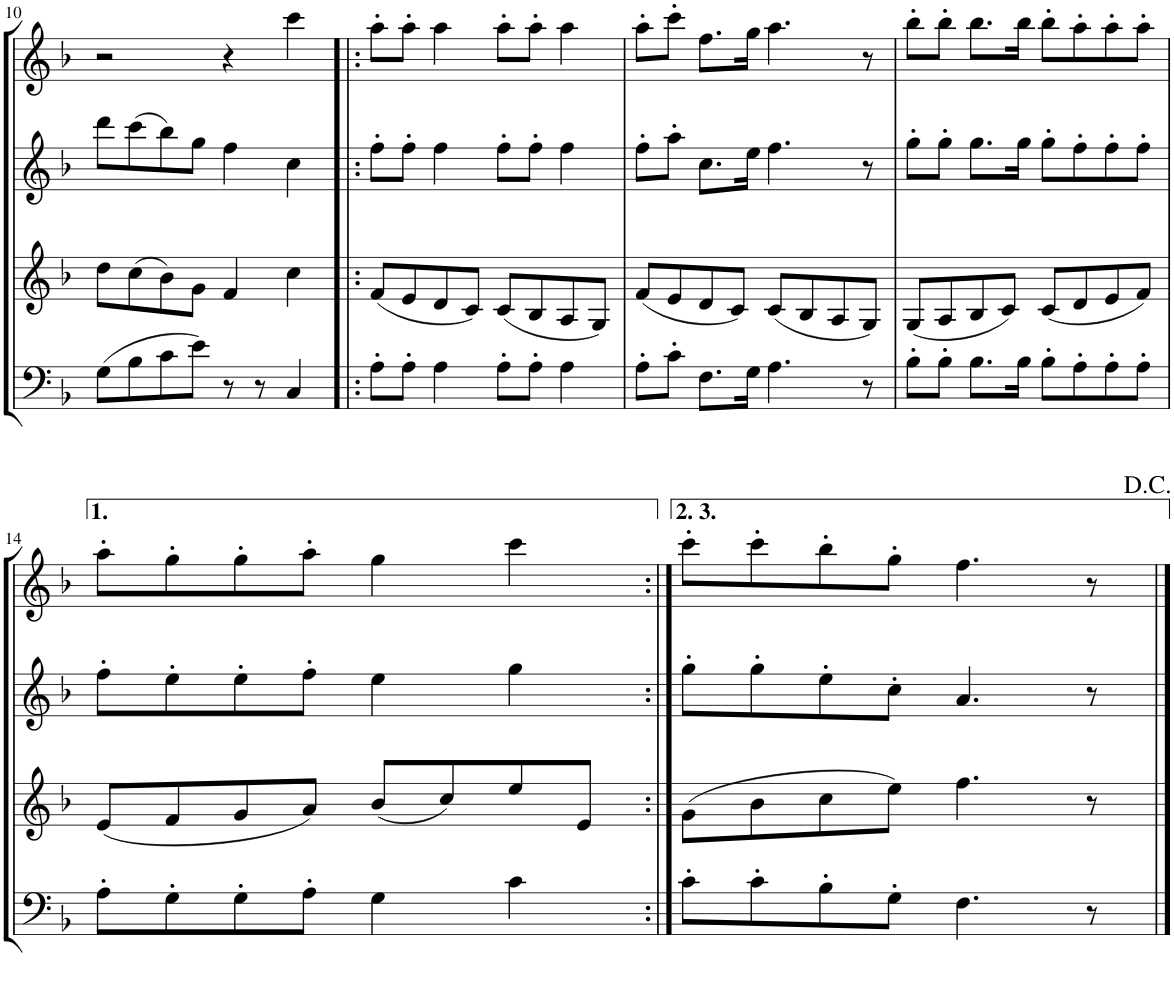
**kern	**kern	**kern	**kern
*part4	*part3	*part2	*part1
*staff4	*staff3	*staff2	*staff1
*I"Bassoon	*I"Bb Clarinet	*I"Oboe	*I"Flute
*I'Bsn	*I'Cl	*I'Ob	*I'Fl
!!LO:PB:g=z
*clefF4	*clefG2	*clefG2	*clefG2
*	*ITrd1c2	*	*
*k[b-]	*k[b-]	*k[b-]	*k[b-]
*M4/4	*M4/4	*M4/4	*M4/4
=10	=10	=10	=10
(8G\L	8dd\L	8ddd\L	2r
8B-\	(8cc\	(8ccc\	.
8c\	8b-\)	8bb-\)	.
8e\J)	8g\J	8gg\J	.
8r	4f/	4ff\	4r
8r	.	.	.
4C/	4cc\	4cc\	4ccc\
=11!|:	=11!|:	=11!|:	=11!|:
8A'\L	(8f/L	8ff'\L	8aa'\L
8A'\J	8e/	8ff'\J	8aa'\J
4A\	8d/	4ff\	4aa\
.	8c/J)	.	.
8A'\L	(8c/L	8ff'\L	8aa'\L
8A'\J	8B-/	8ff'\J	8aa'\J
4A\	8A/	4ff\	4aa\
.	8G/J)	.	.
=12	=12	=12	=12
8A'\L	(8f/L	8ff'\L	8aa'\L
8c'\J	8e/	8aa'\J	8ccc'\J
8.F\L	8d/	8.cc\L	8.ff\L
.	8c/J)	.	.
16G\Jk	.	16ee\Jk	16gg\Jk
4.A\	(8c/L	4.ff\	4.aa\
.	8B-/	.	.
.	8A/	.	.
8r	8G/J)	8r	8r
=13	=13	=13	=13
8B-'\L	(8G/L	8gg'\L	8bb-'\L
8B-'\J	8A/	8gg'\J	8bb-'\J
8.B-\L	8B-/	8.gg\L	8.bb-\L
.	8c/J)	.	.
16B-\Jk	.	16gg\Jk	16bb-\Jk
8B-'\L	(8c/L	8gg'\L	8bb-'\L
8A'\	8d/	8ff'\	8aa'\
8A'\	8e/	8ff'\	8aa'\
8A'\J	8f/J)	8ff'\J	8aa'\J
!!LO:LB:g=z
=14	=14	=14	=14
8A'\L	(8e/L	8ff'\L	8aa'\L
8G'\	8f/	8ee'\	8gg'\
8G'\	8g/	8ee'\	8gg'\
8A'\J	8a/J)	8ff'\J	8aa'\J
4G\	(8b-/L	4ee\	4gg\
.	8cc/)	.	.
4c\	8ee/	4gg\	4ccc\
.	8e/J	.	.
=15:|!	=15:|!	=15:|!	=15:|!
8c'\L	(8g\L	8gg'\L	8ccc'\L
8c'\	8b-\	8gg'\	8ccc'\
8B-'\	8cc\	8ee'\	8bb-'\
8G'\J	8ee\J)	8cc'\J	8gg'\J
4.F\	4.ff\	4.a/	4.ff\
8r	8r	8r	8r
==	==	==	==
*-	*-	*-	*-
